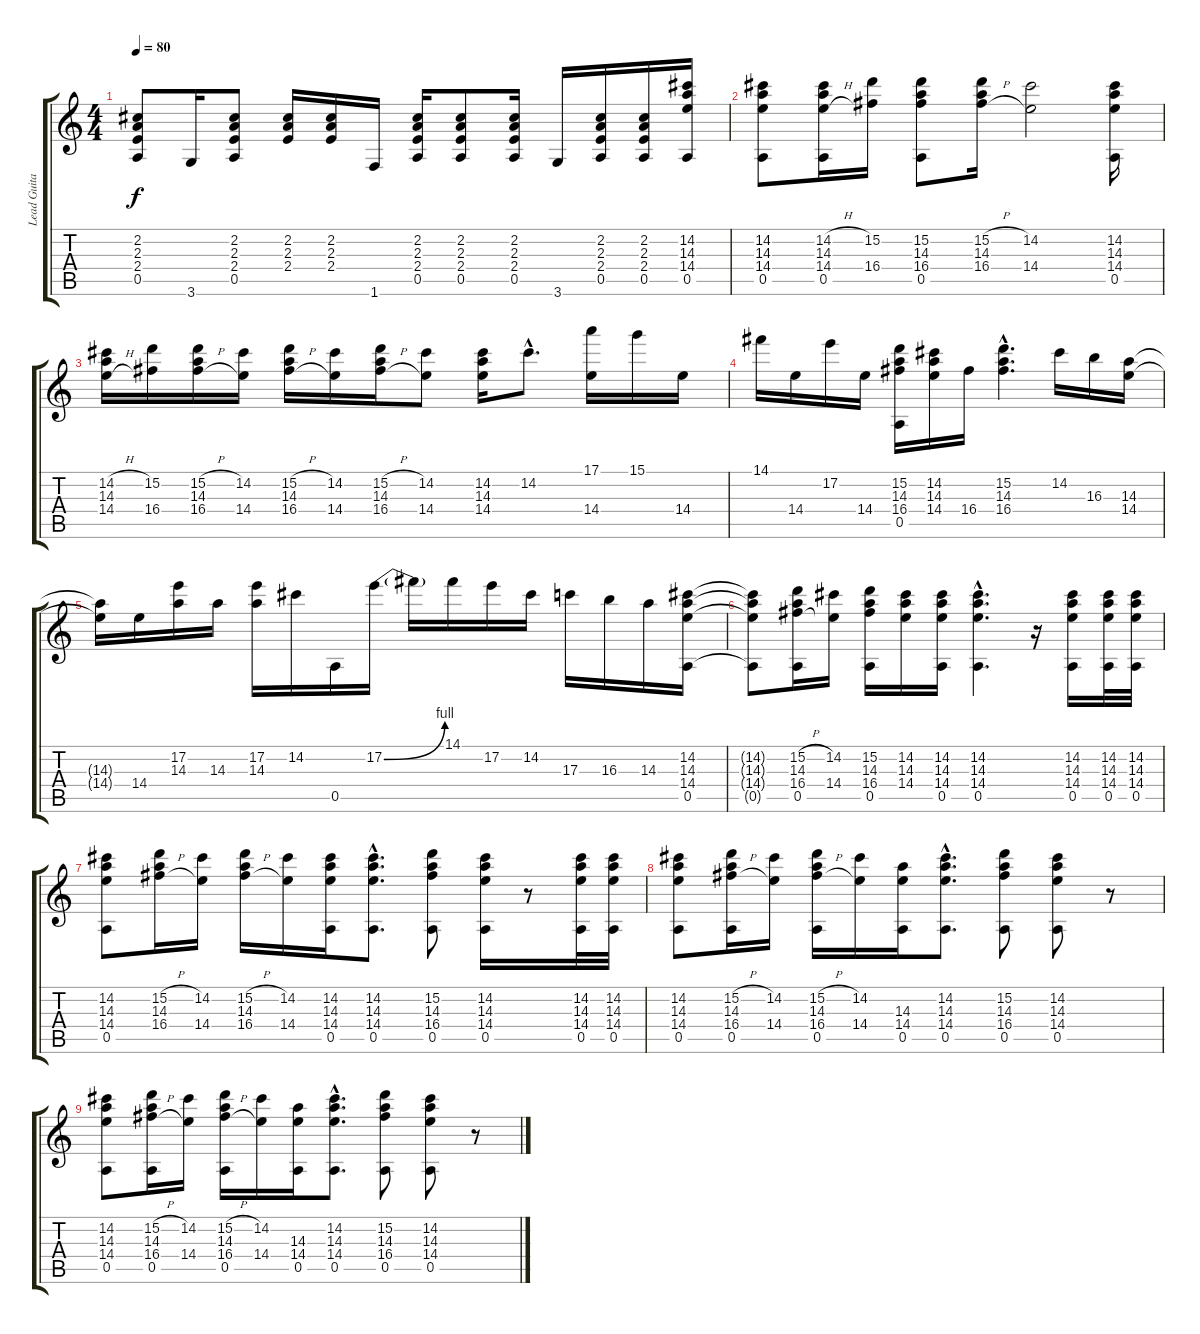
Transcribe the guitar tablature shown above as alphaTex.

\track ("Lead Guitar" "Lead Guita") {instrument overdrivenguitar}
\staff {score tabs}
\tuning (E4 B3 G3 D3 A2 E2) {hide}
\ts (4 4)
\tempo 80
\clef g2
\ks c
(2.2 2.3 2.4 0.5).8{dy f} 3.6.16 (2.2 2.3 2.4 0.5).8 (2.2 2.3 2.4).16 (2.2 2.3 2.4).16 1.6.16 (2.2 2.3 2.4 0.5).16 (2.2 2.3 2.4 0.5).8 (2.2 2.3 2.4 0.5).16 3.6.16 (2.2 2.3 2.4 0.5).16 (2.2 2.3 2.4 0.5).16 (14.2 14.3 14.4 0.5).16 |
(14.2 14.3 14.4 0.5).8 (14.2{h} 14.3 14.4{h} 0.5).16 (15.2 16.4).16 (15.2 14.3 16.4 0.5).8 (15.2{h} 14.3 16.4{h}).16 (14.2 14.4).2 (14.2 14.3 14.4 0.5).16 |
(14.2{h} 14.3 14.4{h}).16 (15.2 16.4).16 (15.2{h} 14.3 16.4{h}).16 (14.2 14.4).16 (15.2{h} 14.3 16.4{h}).16 (14.2 14.4).16 (15.2{h} 14.3 16.4{h}).16 (14.2 14.4).8 (14.2 14.3 14.4).16 14.2{hac}.8{d} (17.1 14.4).16 15.1.16 14.4.16 |
14.1.16 14.4.16 17.2.16 14.4.16 (15.2 14.3 16.4 0.5).16 (14.2 14.3 14.4).16 16.4.16 (15.2{hac} 14.3{hac} 16.4{hac}).4{d} 14.2.16 16.3.16 (14.3 14.4).16 |
(14.3{t} 14.4{t}).16 14.4.16 (17.2 14.3).16 14.3.16 (17.2 14.3).16 14.2.16 0.5.16 17.2{be (bend 0 0 60 4)}.16 17.2{t}.16 14.1.16 17.2.16 14.2.16 17.3.16 16.3.16 14.3.16 (14.2 14.3 14.4 0.5).16 |
(14.2{t} 14.3{t} 14.4{t} 0.5{t}).8 (15.2{h} 14.3 16.4{h} 0.5).16 (14.2 14.4).16 (15.2 14.3 16.4 0.5).16 (14.2 14.3 14.4).16 (14.2 14.3 14.4 0.5).16 (14.2{hac} 14.3{hac} 14.4{hac} 0.5{hac}).4{d} r.16 (14.2 14.3 14.4 0.5).16 (14.2 14.3 14.4 0.5).32 (14.2 14.3 14.4 0.5).32 |
(14.2 14.3 14.4 0.5).8 (15.2{h} 14.3 16.4{h}).16 (14.2 14.4).16 (15.2{h} 14.3 16.4{h}).16 (14.2 14.4).16 (14.2 14.3 14.4 0.5).16 (14.2{hac} 14.3{hac} 14.4{hac} 0.5{hac}).8{d} (15.2 14.3 16.4 0.5).8 (14.2 14.3 14.4 0.5).16 r.8 (14.2 14.3 14.4 0.5).32 (14.2 14.3 14.4 0.5).32 |
(14.2 14.3 14.4 0.5).8 (15.2{h} 14.3 16.4{h} 0.5).16 (14.2 14.4).16 (15.2{h} 14.3 16.4{h} 0.5).16 (14.2 14.4).16 (14.3 14.4 0.5).16 (14.2{hac} 14.3{hac} 14.4{hac} 0.5{hac}).8{d} (15.2 14.3 16.4 0.5).8 (14.2 14.3 14.4 0.5).8 r.8 |
(14.2 14.3 14.4 0.5).8 (15.2{h} 14.3 16.4{h} 0.5).16 (14.2 14.4).16 (15.2{h} 14.3 16.4{h} 0.5).16 (14.2 14.4).16 (14.3 14.4 0.5).16 (14.2{hac} 14.3{hac} 14.4{hac} 0.5{hac}).8{d} (15.2 14.3 16.4 0.5).8 (14.2 14.3 14.4 0.5).8 r.8
